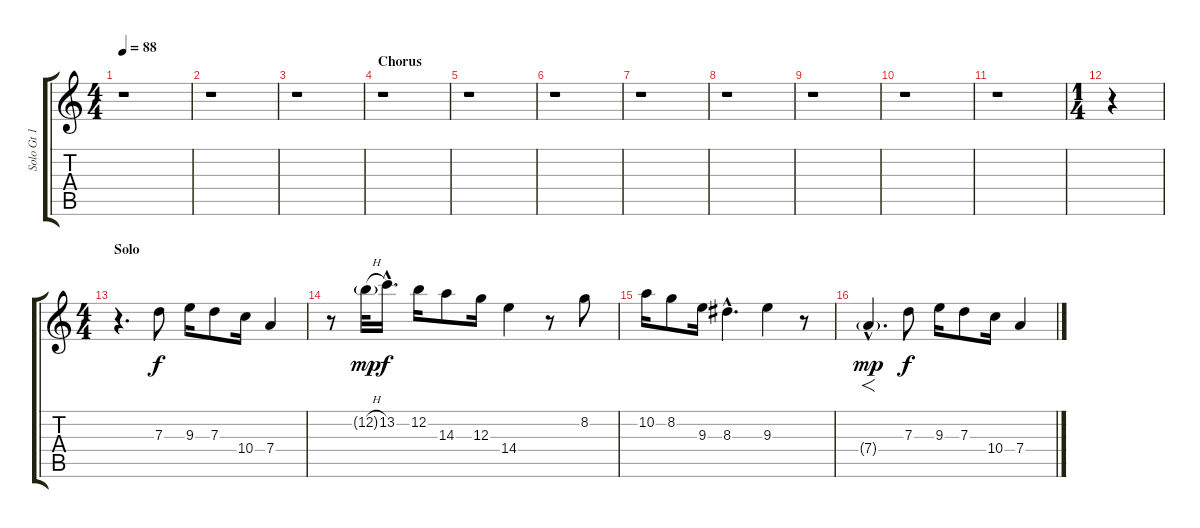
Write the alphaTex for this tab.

\track ("Solo Gt 1" "Solo Gt 1") {instrument overdrivenguitar}
\staff {score tabs}
\tuning (E4 B3 G3 D3 A2 E2) {hide}
\ts (4 4)
\tempo 88
\clef g2
\ks c
r.1{dy f} |
r.1 |
r.1 |
\section ("" "Chorus")
r.1 |
r.1 |
r.1 |
r.1 |
r.1 |
r.1 |
r.1 |
r.1 |
\ts (1 4)
r.4 |
\ts (4 4)
\section ("" "Solo")
r.4{d} 7.3.8 9.3.16 7.3.8 10.4.16 7.4.4 |
r.8 12.2{h g}.32{dy mp} 13.2{hac}.16{d dy f} 12.2.16 14.3.8 12.3.16 14.4.4 r.8 8.2.8 |
10.2.16 8.2.8 9.3.16 8.3{hac}.4{d} 9.3.4 r.8 |
7.4{g hac}.4{f d dy mp} 7.3.8{dy f} 9.3.16 7.3.8 10.4.16 7.4.4
